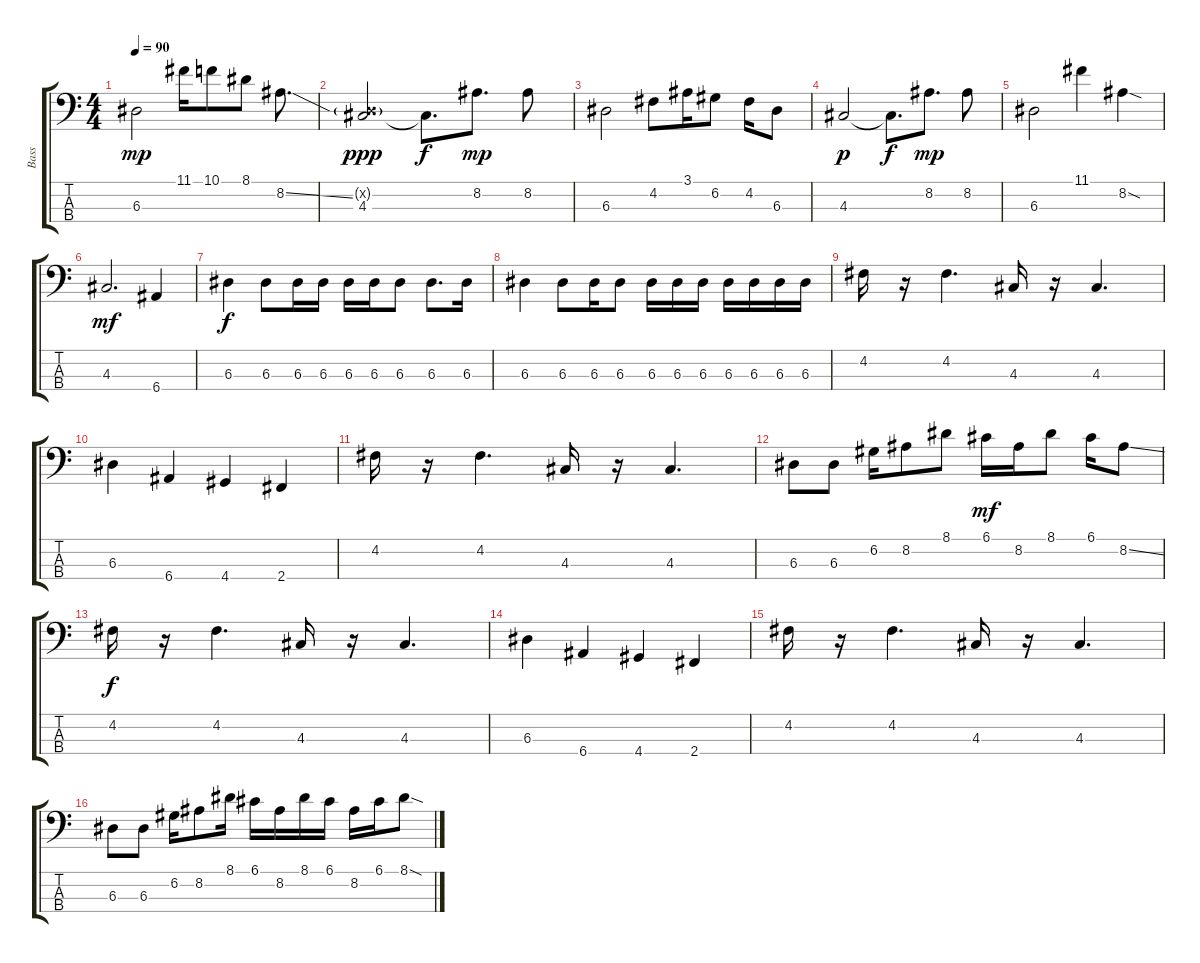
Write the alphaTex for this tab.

\track ("Bass" "Bass") {instrument electricbassfinger}
\staff {score tabs}
\tuning (G2 D2 A1 E1) {hide}
\ts (4 4)
\tempo 90
\clef f4
\ks c
6.3.2{dy mp} 11.1.16 10.1.8 8.1.8 8.2{ss}.8{d} |
(0.2{g x} 4.3).2{dy ppp} 4.3{t}.8{d dy f} 8.2.8{d dy mp} 8.2.8 |
6.3.2 4.2.8 3.1.16 6.2.8 4.2.16 6.3.8 |
4.3.2{dy p} 4.3{t}.8{d dy f} 8.2.8{d dy mp} 8.2.8 |
6.3.2 11.1.4 8.2{sod}.4 |
4.3.2{d dy mf} 6.4.4 |
6.3.4{dy f} 6.3.8 6.3.16 6.3.16 6.3.16 6.3.16 6.3.8 6.3.8{d} 6.3.16 |
6.3.4 6.3.8 6.3.16 6.3.8 6.3.16 6.3.16 6.3.16 6.3.16 6.3.16 6.3.16 6.3.16 |
4.2.16 r.16 4.2.4{d} 4.3.16 r.16 4.3.4{d} |
6.3.4 6.4.4 4.4.4 2.4.4 |
4.2.16 r.16 4.2.4{d} 4.3.16 r.16 4.3.4{d} |
6.3.8 6.3.8 6.2.16 8.2.8 8.1.8 6.1.16{dy mf} 8.2.16 8.1.8 6.1.16 8.2{ss}.8 |
4.2.16{dy f} r.16 4.2.4{d} 4.3.16 r.16 4.3.4{d} |
6.3.4 6.4.4 4.4.4 2.4.4 |
4.2.16 r.16 4.2.4{d} 4.3.16 r.16 4.3.4{d} |
6.3.8 6.3.8 6.2.16 8.2.8 8.1.16 6.1.16 8.2.16 8.1.16 6.1.16 8.2.16 6.1.16 8.1{sod}.8
